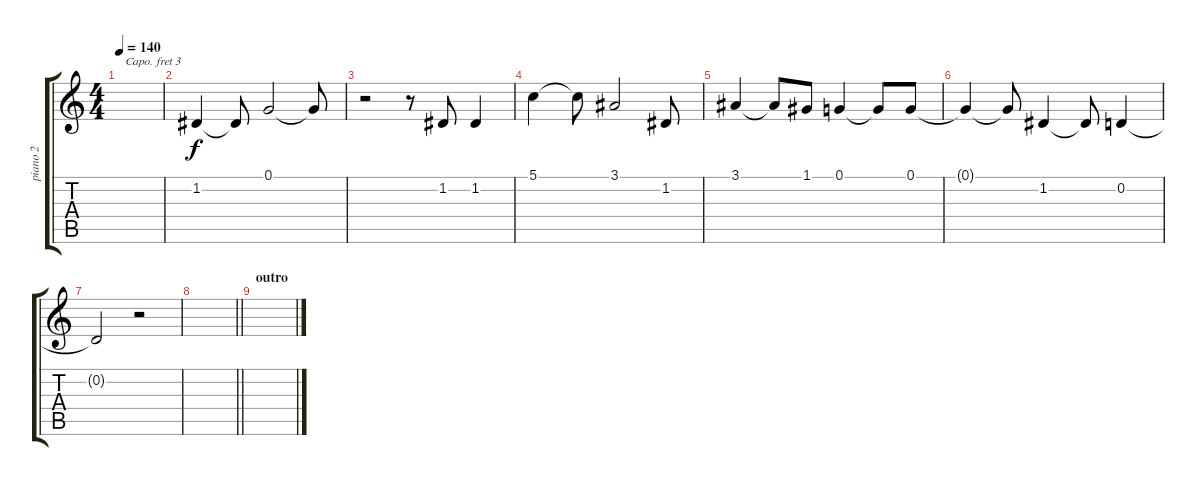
\track ("piano 2" "piano 2") {instrument acousticgrandpiano}
\staff {score tabs}
\capo 3
\tuning (E4 B3 G3 D3 A2 E2) {hide}
\ts (4 4)
\tempo 140
\clef g2
\ks c
|
1.2.4 1.2{t}.8 0.1.2 0.1{t}.8 |
r.2 r.8 1.2.8 1.2.4 |
5.1.4 5.1{t}.8 3.1.2 1.2.8 |
3.1.4 3.1{t}.8 1.1.8 0.1.4 0.1{t}.8 0.1.8 |
0.1{t}.4 0.1{t}.8 1.2.4 1.2{t}.8 0.2.4 |
0.2{t}.2 r.2 |
\barLineRight lightlight
|
\section ("" "outro")
